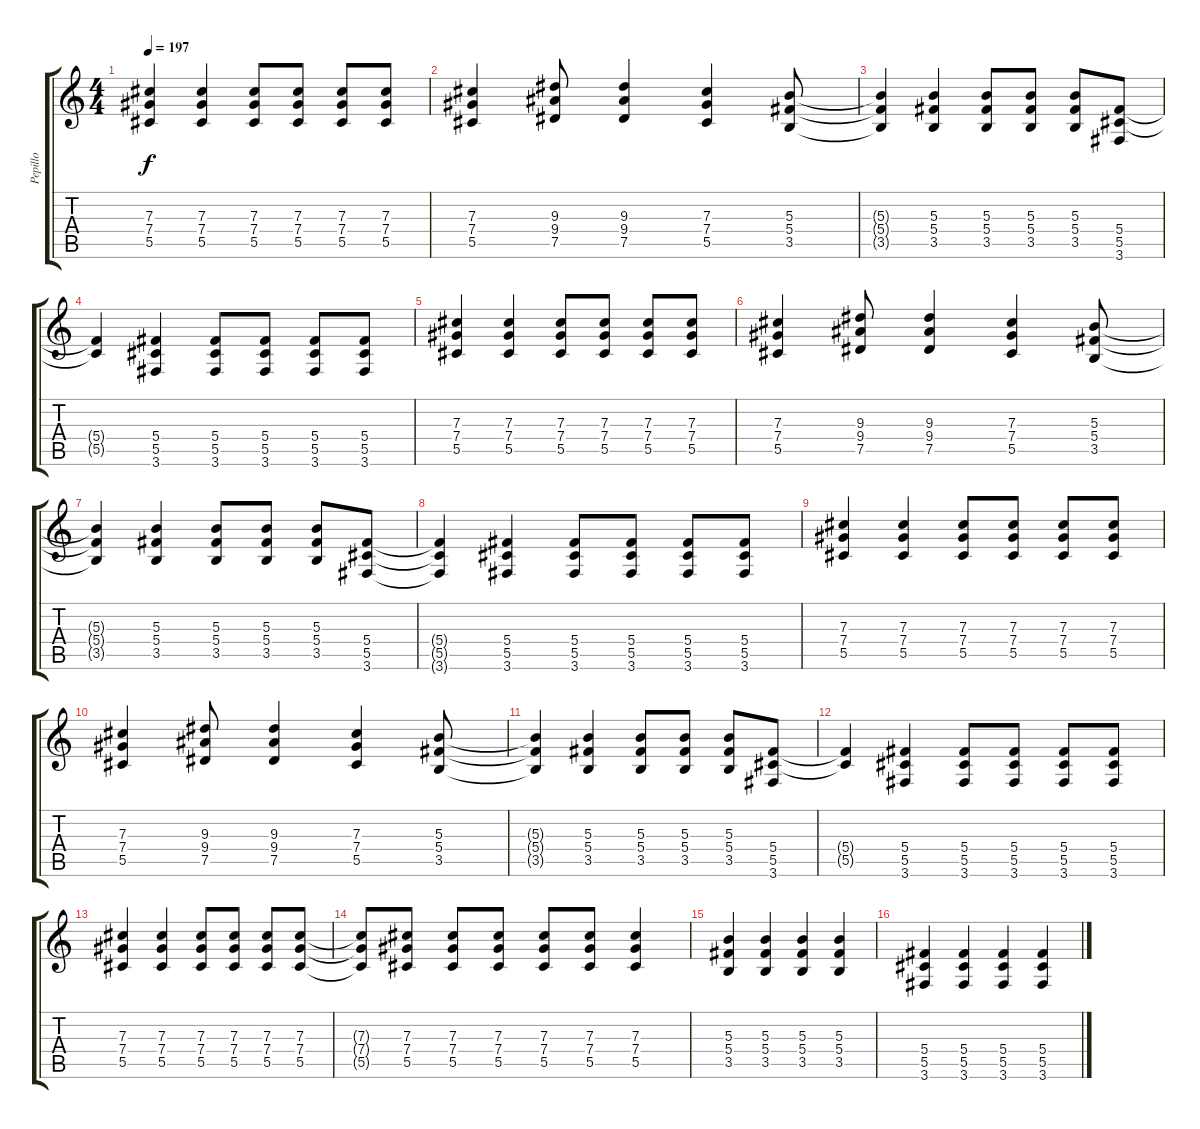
\track ("Pepillo" "Pepillo") {instrument distortionguitar}
\staff {score tabs}
\tuning (Eb4 Bb3 Gb3 Db3 Ab2 Eb2) {hide}
\ts (4 4)
\tempo 197
\clef g2
\ks c
(7.3 7.4 5.5).4{dy f} (7.3 7.4 5.5).4 (7.3 7.4 5.5).8 (7.3 7.4 5.5).8 (7.3 7.4 5.5).8 (7.3 7.4 5.5).8 |
(7.3 7.4 5.5).4 (9.3 9.4 7.5).8 (9.3 9.4 7.5).4 (7.3 7.4 5.5).4 (5.3 5.4 3.5).8 |
(5.3{t} 5.4{t} 3.5{t}).4 (5.3 5.4 3.5).4 (5.3 5.4 3.5).8 (5.3 5.4 3.5).8 (5.3 5.4 3.5).8 (5.4 5.5 3.6).8 |
(5.4{t} 5.5{t}).4 (5.4 5.5 3.6).4 (5.4 5.5 3.6).8 (5.4 5.5 3.6).8 (5.4 5.5 3.6).8 (5.4 5.5 3.6).8 |
(7.3 7.4 5.5).4 (7.3 7.4 5.5).4 (7.3 7.4 5.5).8 (7.3 7.4 5.5).8 (7.3 7.4 5.5).8 (7.3 7.4 5.5).8 |
(7.3 7.4 5.5).4 (9.3 9.4 7.5).8 (9.3 9.4 7.5).4 (7.3 7.4 5.5).4 (5.3 5.4 3.5).8 |
(5.3{t} 5.4{t} 3.5{t}).4 (5.3 5.4 3.5).4 (5.3 5.4 3.5).8 (5.3 5.4 3.5).8 (5.3 5.4 3.5).8 (5.4 5.5 3.6).8 |
(5.4{t} 5.5{t} 3.6{t}).4 (5.4 5.5 3.6).4 (5.4 5.5 3.6).8 (5.4 5.5 3.6).8 (5.4 5.5 3.6).8 (5.4 5.5 3.6).8 |
(7.3 7.4 5.5).4 (7.3 7.4 5.5).4 (7.3 7.4 5.5).8 (7.3 7.4 5.5).8 (7.3 7.4 5.5).8 (7.3 7.4 5.5).8 |
(7.3 7.4 5.5).4 (9.3 9.4 7.5).8 (9.3 9.4 7.5).4 (7.3 7.4 5.5).4 (5.3 5.4 3.5).8 |
(5.3{t} 5.4{t} 3.5{t}).4 (5.3 5.4 3.5).4 (5.3 5.4 3.5).8 (5.3 5.4 3.5).8 (5.3 5.4 3.5).8 (5.4 5.5 3.6).8 |
(5.4{t} 5.5{t}).4 (5.4 5.5 3.6).4 (5.4 5.5 3.6).8 (5.4 5.5 3.6).8 (5.4 5.5 3.6).8 (5.4 5.5 3.6).8 |
(7.3 7.4 5.5).4 (7.3 7.4 5.5).4 (7.3 7.4 5.5).8 (7.3 7.4 5.5).8 (7.3 7.4 5.5).8 (7.3 7.4 5.5).8 |
(7.3{t} 7.4{t} 5.5{t}).8 (7.3 7.4 5.5).8 (7.3 7.4 5.5).8 (7.3 7.4 5.5).8 (7.3 7.4 5.5).8 (7.3 7.4 5.5).8 (7.3 7.4 5.5).4 |
(5.3 5.4 3.5).4 (5.3 5.4 3.5).4 (5.3 5.4 3.5).4 (5.3 5.4 3.5).4 |
(5.4 5.5 3.6).4 (5.4 5.5 3.6).4 (5.4 5.5 3.6).4 (5.4 5.5 3.6).4
